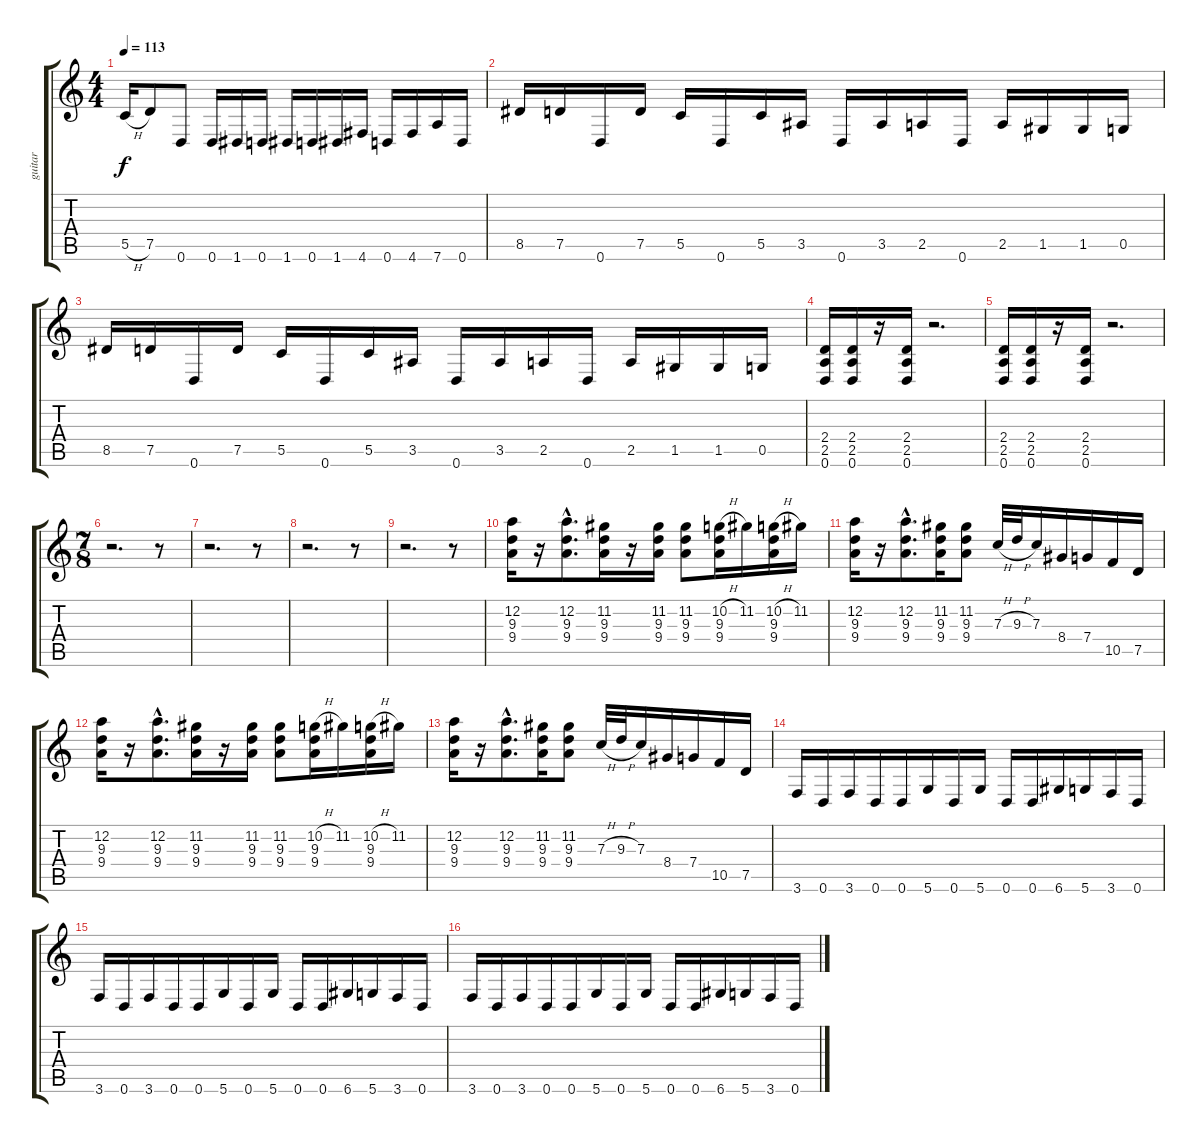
\track ("guitar" "guitar") {instrument overdrivenguitar}
\staff {score tabs}
\tuning (D4 A3 F3 C3 G2 D2) {hide}
\ts (4 4)
\tempo 113
\clef g2
\ks c
5.5{h}.16{dy f} 7.5.8 0.6.8 0.6.16 1.6.16 0.6.16 1.6.16 0.6.16 1.6.16 4.6.16 0.6.16 4.6.16 7.6.16 0.6.16 |
8.5.16 7.5.16 0.6.16 7.5.16 5.5.16 0.6.16 5.5.16 3.5.16 0.6.16 3.5.16 2.5.16 0.6.16 2.5.16 1.5.16 1.5.16 0.5.16 |
8.5.16 7.5.16 0.6.16 7.5.16 5.5.16 0.6.16 5.5.16 3.5.16 0.6.16 3.5.16 2.5.16 0.6.16 2.5.16 1.5.16 1.5.16 0.5.16 |
(2.4 2.5 0.6).16 (2.4 2.5 0.6).16 r.16 (2.4 2.5 0.6).16 r.2{d} |
(2.4 2.5 0.6).16 (2.4 2.5 0.6).16 r.16 (2.4 2.5 0.6).16 r.2{d} |
\ts (7 8)
r.2{d} r.8 |
r.2{d} r.8 |
r.2{d} r.8 |
r.2{d} r.8 |
(12.2 9.3 9.4).16 r.16 (12.2{hac} 9.3{hac} 9.4{hac}).8{d} (11.2 9.3 9.4).16 r.16 (11.2 9.3 9.4).16 (11.2 9.3 9.4).8 (10.2{h} 9.3 9.4).16 11.2.16 (10.2{h} 9.3 9.4).16 11.2.16 |
(12.2 9.3 9.4).16 r.16 (12.2{hac} 9.3{hac} 9.4{hac}).8{d} (11.2 9.3 9.4).16 (11.2 9.3 9.4).8 7.3{h}.32 9.3{h}.32 7.3.16 8.4.16 7.4.16 10.5.16 7.5.16 |
(12.2 9.3 9.4).16 r.16 (12.2{hac} 9.3{hac} 9.4{hac}).8{d} (11.2 9.3 9.4).16 r.16 (11.2 9.3 9.4).16 (11.2 9.3 9.4).8 (10.2{h} 9.3 9.4).16 11.2.16 (10.2{h} 9.3 9.4).16 11.2.16 |
(12.2 9.3 9.4).16 r.16 (12.2{hac} 9.3{hac} 9.4{hac}).8{d} (11.2 9.3 9.4).16 (11.2 9.3 9.4).8 7.3{h}.32 9.3{h}.32 7.3.16 8.4.16 7.4.16 10.5.16 7.5.16 |
3.6.16 0.6.16 3.6.16 0.6.16 0.6.16 5.6.16 0.6.16 5.6.16 0.6.16 0.6.16 6.6.16 5.6.16 3.6.16 0.6.16 |
3.6.16 0.6.16 3.6.16 0.6.16 0.6.16 5.6.16 0.6.16 5.6.16 0.6.16 0.6.16 6.6.16 5.6.16 3.6.16 0.6.16 |
3.6.16 0.6.16 3.6.16 0.6.16 0.6.16 5.6.16 0.6.16 5.6.16 0.6.16 0.6.16 6.6.16 5.6.16 3.6.16 0.6.16
